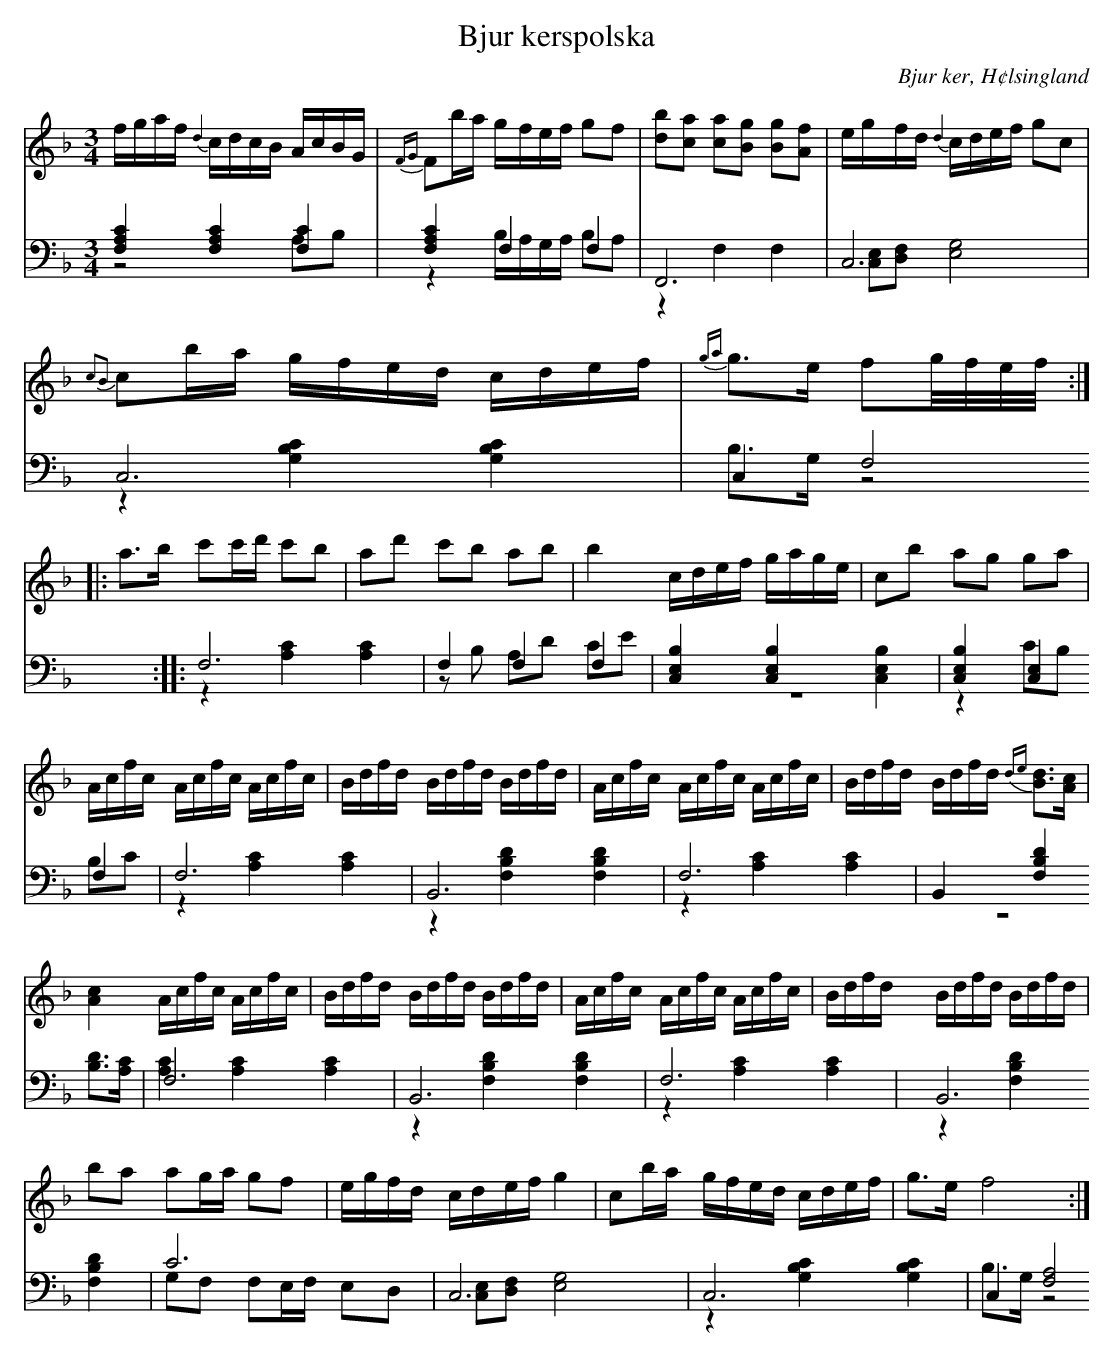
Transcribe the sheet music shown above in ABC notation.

X:1
T: Bjur kerspolska
O: Bjur ker, H¢lsingland
M: 3/4
L: 1/16
K: F
V:1
V:2
V:3 merge
V:1
fgaf {d2}cdcB AcBG|{FG}F2ba gfef g2f2|[d2b2][c2a2] [c2a2][B2g2] [B2g2][A2f2] |egfd {d2}cdef g2c2|
{c2B2}c2ba gfed cdef|{ga}g2>e2 f2g/f/e/f/:|
|:a2>b2 c'2c'd' c'2b2|a2d'2 c'2b2 a2b2|b4 cdef gage|c2b2 a2g2 g2a2|
Acfc Acfc Acfc|Bdfd Bdfd Bdfd|Acfc Acfc Acfc|Bdfd Bdfd {de}[B2d2]>[A2c2]|
[A4c4] Acfc Acfc|Bdfd Bdfd Bdfd|Acfc Acfc Acfc|Bdfd Bdfd Bdfd|
b2a2 a2ga g2f2|egfd cdef g4|c2ba gfed cdef|g2>e2 f8:|
V:2 clef=bass
[F,4A,4C4] [F,4A,4C4] [F,4C4]|[F,4A,4C4] F,4 F,4|F,,12|C,12|
C,12|C,4 F,8:|
|:F,12|F,4 F,4 F,4|[C,4E,4B,4] [C,4E,4B,4] [C,4E,4B,4]|[C,4E,4B,4] [C,4E,4] F,4|
F,12|B,,12|F,12|B,,4 [F,4B,4D4] [B,2D2]>[A,2C2]|
F,12|B,,12|F,12|B,,12|
C12|C,12|C,12|C,4 [F,8A,8]:|
V:3 clef=bass
z8 A,2B,2|z4 B,A,G,A, B,2A,2|z4 F,4 F,4|[C,2E,2][D,2F,2] [E,8G,8]|
z4 [G,4B,4C4] [G,4B,4C4]|B,2>G,2 z8:|
|:z4 [A,4C4] [A,4C4]|z2B,2 A,2D2 C2E2|z12|z4 C2B,2 B,2C2|
z4 [A,4C4] [A,4C4]|z4 [F,4B,4D4] [F,4B,4D4]|z4 [A,4C4] [A,4C4]|z12|
[A,4C4] [A,4C4] [A,4C4]|z4 [F,4B,4D4] [F,4B,4D4]|z4 [A,4C4] [A,4C4]|
|z4 [F,4B,4D4] [F,4B,4D4]|G,2F,2 F,2E,F, E,2D,2|[C,2E,2][D,2F,2] [E,8G,8]|z4 [G,4B,4C4] [G,4B,4C4]|B,2>G,2 z8:|
